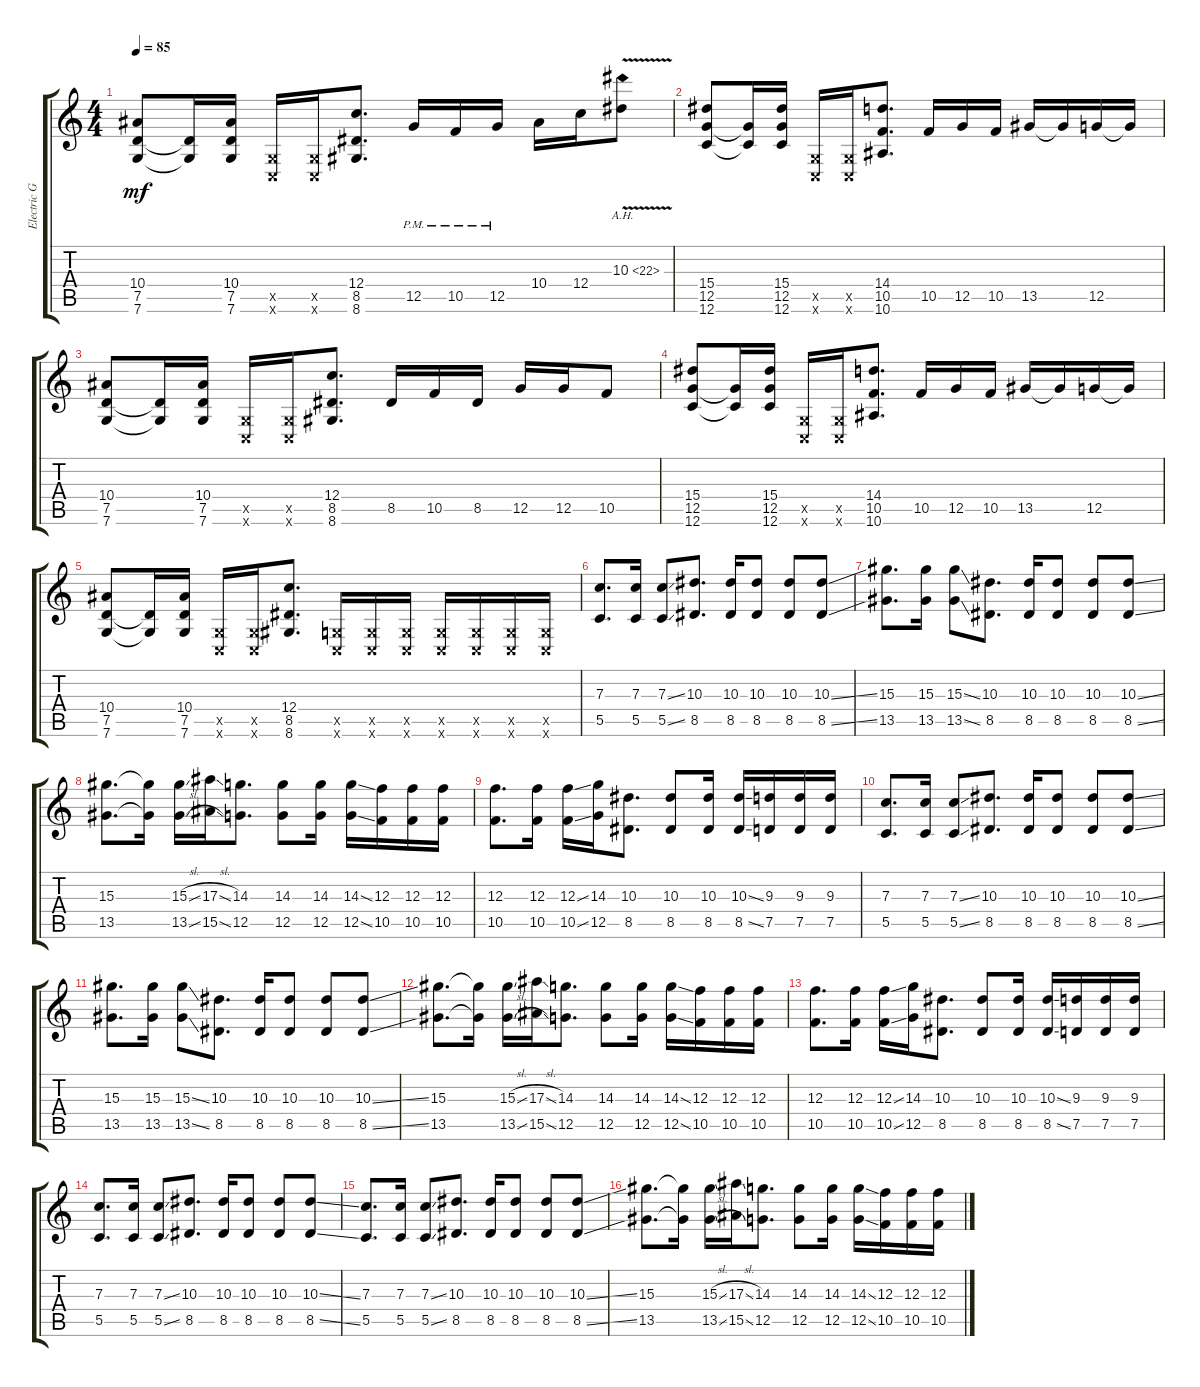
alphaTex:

\track ("Electric Guitar rythm" "Electric G") {instrument distortionguitar}
\staff {score tabs}
\tuning (D4 A3 F3 C3 G2 C2) {hide}
\ts (4 4)
\tempo 85
\clef g2
\ks c
(10.4 7.5 7.6).8{dy mf} (7.5{t} 7.6{t}).16 (10.4 7.5 7.6).16 (0.5{x} 0.6{x}).16 (0.5{x} 0.6{x}).16 (12.4 8.5 8.6).8{d} 12.5{pm}.16 10.5{pm}.16 12.5{pm}.16 10.4.16 12.4.16 10.3{ah 12 v}.8 |
(15.4 12.5 12.6).8 (12.5{t} 12.6{t}).16 (15.4 12.5 12.6).16 (0.5{x} 0.6{x}).16 (0.5{x} 0.6{x}).16 (14.4 10.5 10.6).8{d} 10.5.16 12.5.16 10.5.16 13.5.16 13.5{t}.16 12.5.16 12.5{t}.16 |
(10.4 7.5 7.6).8 (7.5{t} 7.6{t}).16 (10.4 7.5 7.6).16 (0.5{x} 0.6{x}).16 (0.5{x} 0.6{x}).16 (12.4 8.5 8.6).8{d} 8.5.16 10.5.16 8.5.16 12.5.16 12.5.16 10.5.8 |
(15.4 12.5 12.6).8 (12.5{t} 12.6{t}).16 (15.4 12.5 12.6).16 (0.5{x} 0.6{x}).16 (0.5{x} 0.6{x}).16 (14.4 10.5 10.6).8{d} 10.5.16 12.5.16 10.5.16 13.5.16 13.5{t}.16 12.5.16 12.5{t}.16 |
(10.4 7.5 7.6).8 (7.5{t} 7.6{t}).16 (10.4 7.5 7.6).16 (0.5{x} 0.6{x}).16 (0.5{x} 0.6{x}).16 (12.4 8.5 8.6).8{d} (0.5{x} 0.6{x}).16 (0.5{x} 0.6{x}).16 (0.5{x} 0.6{x}).16 (0.5{x} 0.6{x}).16 (0.5{x} 0.6{x}).16 (0.5{x} 0.6{x}).16 (0.5{x} 0.6{x}).16 |
(7.3 5.5).8{d volume 16} (7.3 5.5).16 (7.3{ss} 5.5{ss}).8 (10.3 8.5).8{d} (10.3 8.5).16 (10.3 8.5).8 (10.3 8.5).8 (10.3{ss} 8.5{ss}).8 |
(15.3 13.5).8{d} (15.3 13.5).16 (15.3{ss} 13.5{ss}).8 (10.3 8.5).8{d} (10.3 8.5).16 (10.3 8.5).8 (10.3 8.5).8 (10.3{ss} 8.5{ss}).8 |
(15.3 13.5).8{d} (15.3{t} 13.5{t}).16 (15.3{sl} 13.5{sl}).16 (17.3{sl} 15.5{sl}).16 (14.3 12.5).8{d} (14.3 12.5).8 (14.3 12.5).16 (14.3{ss} 12.5{ss}).16 (12.3 10.5).16 (12.3 10.5).16 (12.3 10.5).16 |
(12.3 10.5).8{d} (12.3 10.5).16 (12.3{ss} 10.5{ss}).16 (14.3 12.5).16 (10.3 8.5).8{d} (10.3 8.5).8 (10.3 8.5).16 (10.3{ss} 8.5{ss}).16 (9.3 7.5).16 (9.3 7.5).16 (9.3 7.5).16 |
(7.3 5.5).8{d} (7.3 5.5).16 (7.3{ss} 5.5{ss}).8 (10.3 8.5).8{d} (10.3 8.5).16 (10.3 8.5).8 (10.3 8.5).8 (10.3{ss} 8.5{ss}).8 |
(15.3 13.5).8{d} (15.3 13.5).16 (15.3{ss} 13.5{ss}).8 (10.3 8.5).8{d} (10.3 8.5).16 (10.3 8.5).8 (10.3 8.5).8 (10.3{ss} 8.5{ss}).8 |
(15.3 13.5).8{d} (15.3{t} 13.5{t}).16 (15.3{sl} 13.5{sl}).16 (17.3{sl} 15.5{sl}).16 (14.3 12.5).8{d} (14.3 12.5).8 (14.3 12.5).16 (14.3{ss} 12.5{ss}).16 (12.3 10.5).16 (12.3 10.5).16 (12.3 10.5).16 |
(12.3 10.5).8{d} (12.3 10.5).16 (12.3{ss} 10.5{ss}).16 (14.3 12.5).16 (10.3 8.5).8{d} (10.3 8.5).8 (10.3 8.5).16 (10.3{ss} 8.5{ss}).16 (9.3 7.5).16 (9.3 7.5).16 (9.3 7.5).16 |
(7.3 5.5).8{d} (7.3 5.5).16 (7.3{ss} 5.5{ss}).8 (10.3 8.5).8{d} (10.3 8.5).16 (10.3 8.5).8 (10.3 8.5).8 (10.3{ss} 8.5{ss}).8 |
(7.3 5.5).8{d} (7.3 5.5).16 (7.3{ss} 5.5{ss}).8 (10.3 8.5).8{d} (10.3 8.5).16 (10.3 8.5).8 (10.3 8.5).8 (10.3{ss} 8.5{ss}).8 |
(15.3 13.5).8{d} (15.3{t} 13.5{t}).16 (15.3{sl} 13.5{sl}).16 (17.3{sl} 15.5{sl}).16 (14.3 12.5).8{d} (14.3 12.5).8 (14.3 12.5).16 (14.3{ss} 12.5{ss}).16 (12.3 10.5).16 (12.3 10.5).16 (12.3 10.5).16
